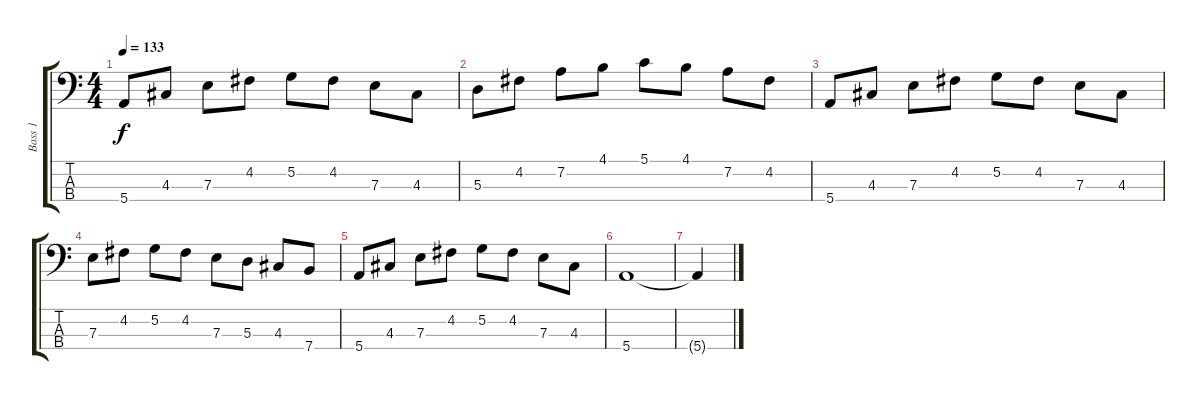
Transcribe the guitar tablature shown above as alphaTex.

\track ("Bass 1" "Bass 1") {instrument electricbasspick}
\staff {score tabs}
\tuning (G2 D2 A1 E1) {hide}
\ts (4 4)
\tempo 133
\clef f4
\ks c
5.4.8{dy f} 4.3.8 7.3.8 4.2.8 5.2.8 4.2.8 7.3.8 4.3.8 |
5.3.8 4.2.8 7.2.8 4.1.8 5.1.8 4.1.8 7.2.8 4.2.8 |
5.4.8 4.3.8 7.3.8 4.2.8 5.2.8 4.2.8 7.3.8 4.3.8 |
7.3.8 4.2.8 5.2.8 4.2.8 7.3.8 5.3.8 4.3.8 7.4.8 |
5.4.8 4.3.8 7.3.8 4.2.8 5.2.8 4.2.8 7.3.8 4.3.8 |
5.4.1 |
5.4{t}.4
